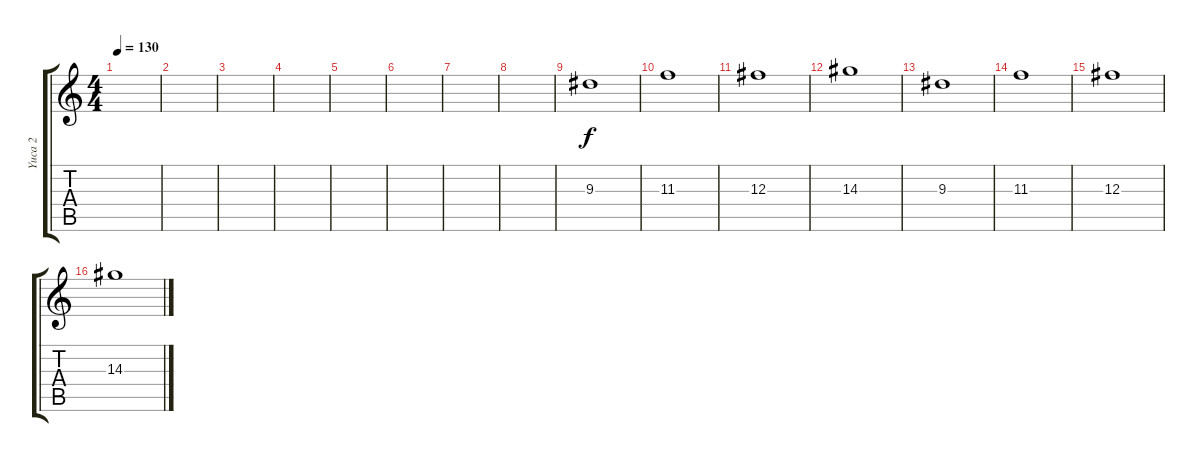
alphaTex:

\track ("Yuca 2" "Yuca 2") {instrument overdrivenguitar}
\staff {score tabs}
\tuning (Eb4 Bb3 Gb3 Db3 Ab2 Eb2) {hide}
\ts (4 4)
\tempo 130
\clef g2
\ks c
|
|
|
|
|
|
|
|
9.3.1 |
11.3.1 |
12.3.1 |
14.3.1 |
9.3.1 |
11.3.1 |
12.3.1 |
14.3.1
